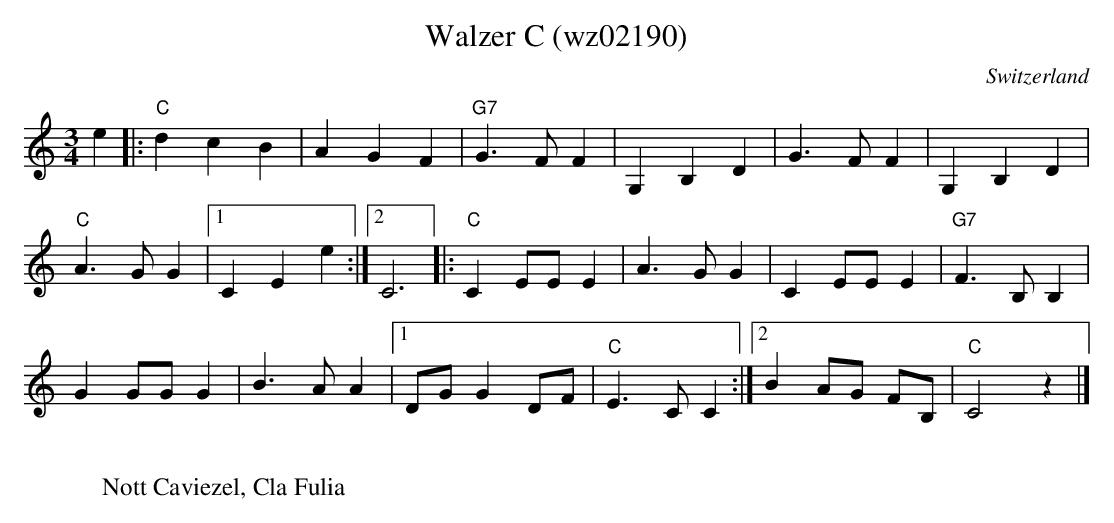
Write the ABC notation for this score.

X:1
T:Walzer C (wz02190)
O:Switzerland
M:3/4
L:1/4
K:C major
e|: "C"dcB | AGF | "G7"G>FF | G,B,D | G>FF | G,B,D |
"C"A>GG |1 CEe :|2 C3 |: "C"C E/E/E | A>GG | CE/E/E | "G7"F>B,B, |
GG/G/G | B>AA |1 D/G/G D/F/ | "C"E>CC :|2 BA/G/ F/B,/ | "C"C2z |]
W:
W:Nott Caviezel, Cla Fulia
